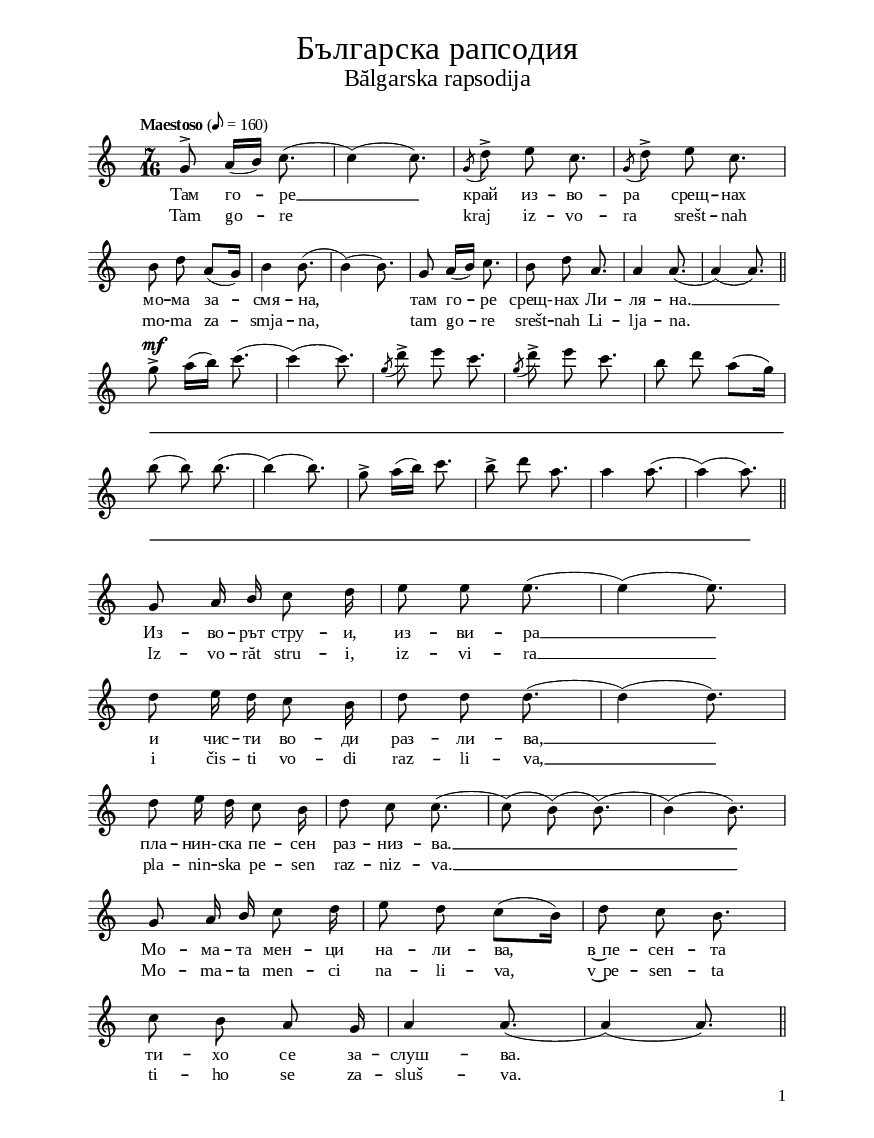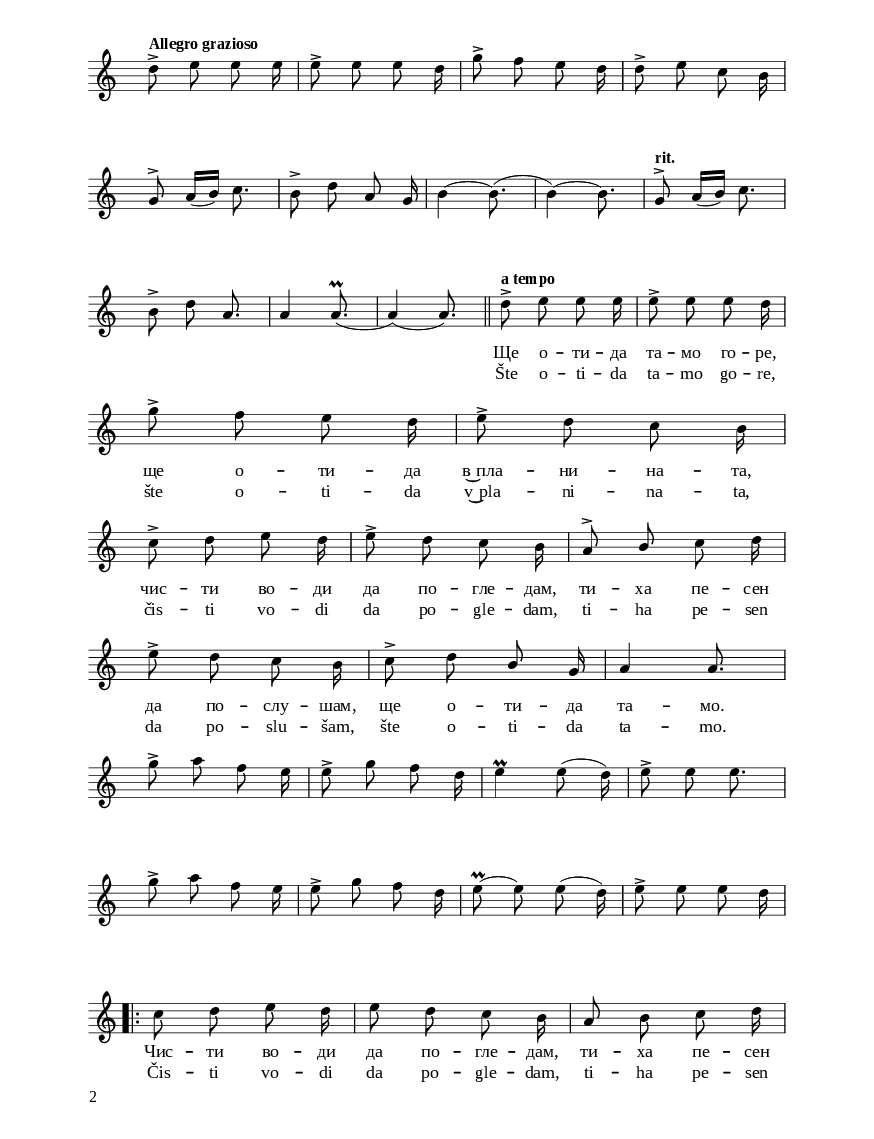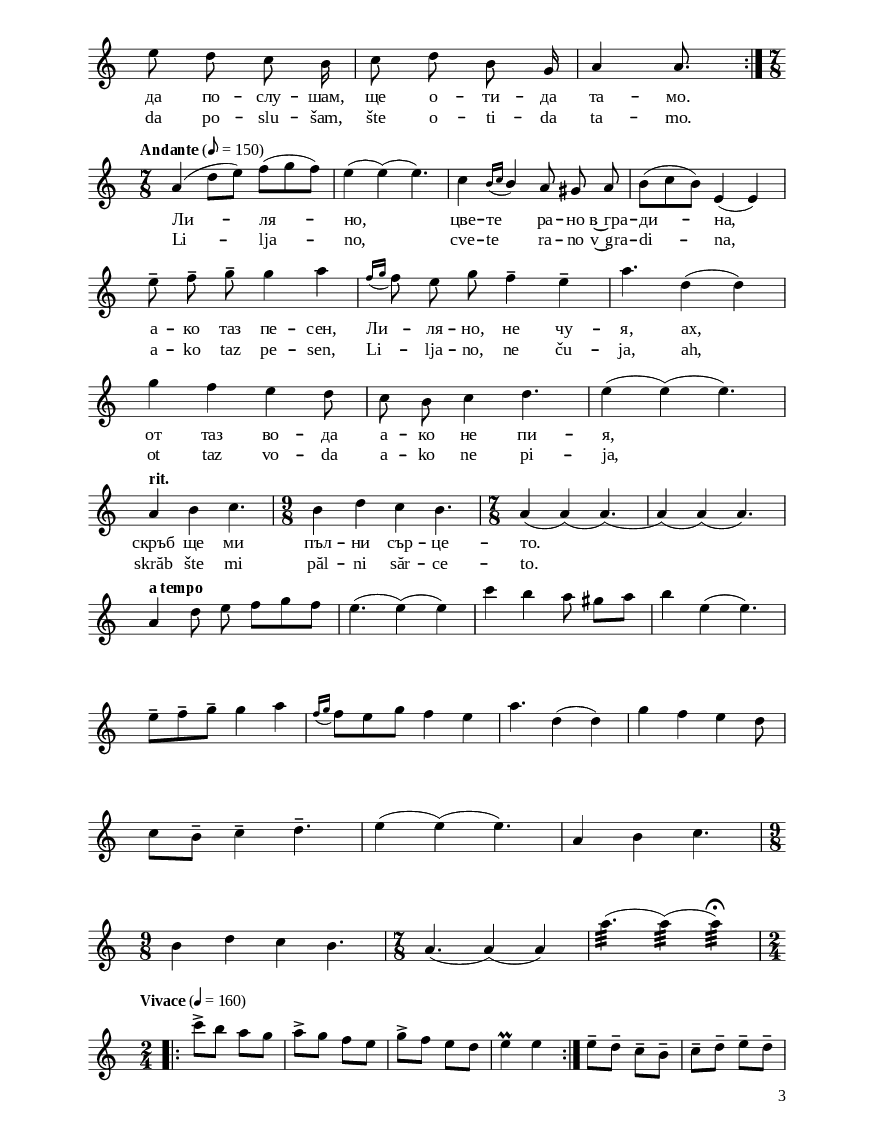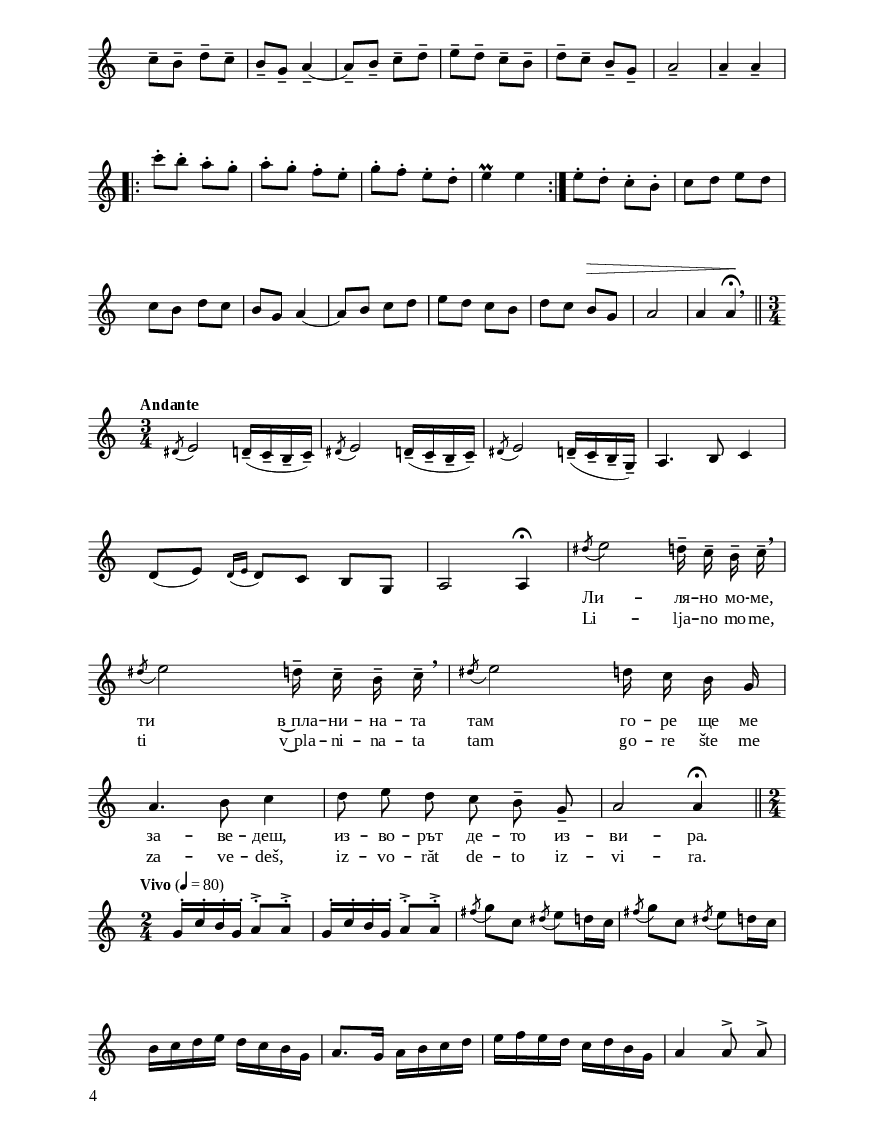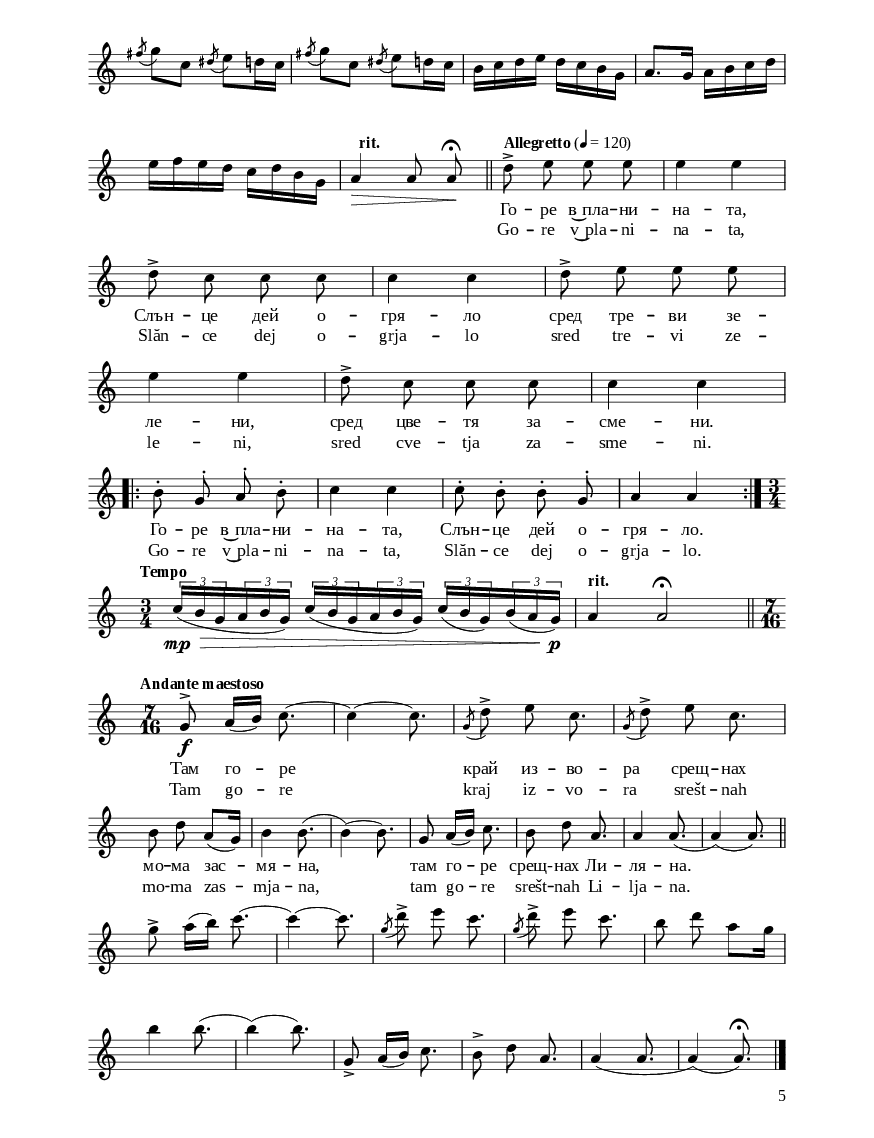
\version "2.24.1"

\include "include/globals.ily"

\bookpart {
  \label #'ref146
  \tocItem \markup "Българска рапсодия – Bălgarska rapsodija"
  \include "include/bookpart-paper.ily"
  \score {
    \include "include/score-layout.ily"

    \new Voice \relative c' {
      \clef treble
      \key c \major
      \time 7/16
      \tempoFunc "Maestoso" 8 "160"
      \autoBeamOff
      g'8^\accent a16([b]) c8.( | \noBreak
      c4)(c8.) | \noBreak
      \acciaccatura {g8} d'^\accent e c8. | \noBreak
      \acciaccatura {g8} d'^\accent e c8. | \break
      b8 d a([g16]) | \noBreak

      b4 b8. (| b4) (b8.) | \noBreak
      g8 a16([b]) c8. | \noBreak
      b8 d a8. | \noBreak
      a4 a8.( |  a4) (a8.) | \bar "||" \break

      g'8\accent^\mf  a16[(b)] c8.( | \noBreak
      c4)(c8.) | \noBreak
      \acciaccatura {g8} d'8\accent e c8. | \noBreak
      \acciaccatura {g8} d'8\accent e c8. | \noBreak
      b8 d a([g16]) | \break
      b8 (b8) b8. (| \noBreak
      b4 )(b8.) | \noBreak
      g8 \accent a16 ([b]) c8. | \noBreak
      b8\accent d a8. | \noBreak
      a4 a8. (| \noBreak
      a4) (a8. )| \bar "||" \break

      g,8 a16 \stemUp b \stemNeutral c8 d16 | \noBreak
      e8 e e8. (| \noBreak
      e4) (e8.) | \break
      d8 e16 d16 c8 b16 | \noBreak
      d8 d d8. ( | \noBreak

      d4) (d8.) | \break

      d8 e16 d16 c8 b16 | \noBreak
      d8 c8 c8.( | \noBreak
      c8) ( b8 ) ( b8. ) (| \noBreak

      b4) (b8.)  | \break
      g8 a16 \stemUp b \stemNeutral c8 d16 | \noBreak
      e8 d c8([b16]) | \noBreak

      d8 c b8. | \break
      c8 b a g16 | \noBreak
      a4 a8. (| \noBreak
      a4) (a8. )| \bar "||" \break
      \tempo "Allegro grazioso" d8^\accent e e e16 | \noBreak
      e8^\accent e e d16 | \noBreak

      g8^\accent f e d16 | \noBreak
      d8^\accent e c b16 | \break
      g8^\accent a16([b]) c8. | \noBreak
      b8^\accent d a g16 | \noBreak
      b4~ b8. (| \noBreak
      b4 ) ~ b8. | \noBreak
      \tempo "rit." g8^\accent a16([b]) c8. | \break

      b8^\accent d a8. | \noBreak
      a4 a8.\prall (| \noBreak
      a4 ) (a8.) | \bar "||"
      \tempo "a tempo" d8\accent e e e16 | \noBreak
      e8\accent e e d16 | \break
      g8\accent f e d16 | \noBreak

      e8\accent d c b16 | \break
      c8\accent d e d16 | \noBreak
      e8\accent d c b16 | \noBreak
      a8^\accent \stemUp b \stemNeutral c d16 | \break

      e8\accent d c b16 | \noBreak
      c8\accent d \stemUp b \stemNeutral g16 | \noBreak
      a4 a8. | \break
      g'8^\accent a f e16 | \noBreak
      e8^\accent g f d16 | \noBreak

      e4 \prall e8 (d16) | \noBreak
      e8^\accent e e8. | \break
      g8^\accent a f e16 | \noBreak
      e8^\accent g f d16 | \noBreak
      e8\prall~ e8 e8 (d16) | \noBreak
      e8^\accent e e d16 | \break

      \bar ".|:-|"

      \repeat volta 1 {
        c8 d e d16 | \noBreak
        e8 d c b16 | \noBreak
        a8 b c d16 | \break
        e8 d c b16 | \noBreak

        c8 d b g16 | \noBreak
        a4 a8. | \break \bar ":|."
      }
      \time 7/8  \tempoFunc "Andante" 8 "150" a4 (d8[e]) f8([ g f]) | e4 (e4) (e4.) | \noBreak

      c4 \acciaccatura{ b16[c] } \stemUp b4 \stemNeutral a8 gis a8 |  b8([c b])  e,4 (e) | \break

      e'8\tenuto f\tenuto g\tenuto  g4 a4 |  \noBreak

      \acciaccatura {f16[g]}  f8 e g  f4\tenuto e4\tenuto | \noBreak
      a4. d,4 (d) | \break
      g4 f e d8 | c b c4 d4. | e4 (e4) (e4.) | \break

      \tempo "rit." a,4 b c4. | \time 9/8 b4 d c b4. | \noBreak
      \time 7/8
      a4 (a4) (a4.) (| a4) (a4) (a4.) | \break
      \tempo "a tempo" a4  d8 e  f[ g f] | e4. (e4) (e4) |  \noBreak

      c'4 b4 a8 gis [ a] | b4 e,4 (e4.) | \break


      e8\tenuto[f\tenuto g\tenuto] g4 a4 | \noBreak
       \acciaccatura { f16[g] } f8[e g] f4 e | \noBreak

      a4. d,4 (d4) | \noBreak
       g4 f e d8 | \break
       
        c [b\tenuto] c4\tenuto d4.\tenuto| e4 (e4) (e4.) | \noBreak
      a,4 b c4. | \time 9/8 b4 d c b4. | \noBreak
      \time 7/8 a4. (( a4) (a4)) | a'4.:32 (a4:32) (a4:32)\fermata | \bar "|" \time 2/4 \break    \bar ".|:-|"
      \repeat volta 1 {
        \tempoFunc "Vivace" 4 "160"  c8\accent[b] a[g] | \noBreak
        a\accent[g] f[e] | \noBreak
        g\accent[f] e[d] | \noBreak
        e4\prall e | \noBreak \bar ":|."
      }
      e8\tenuto[d]\tenuto c\tenuto[b]\tenuto | \noBreak
      c\tenuto[d]\tenuto e\tenuto[d]\tenuto | \break

      c\tenuto[b]\tenuto d\tenuto[c]\tenuto | \noBreak
      b\tenuto[g]\tenuto a4\tenuto~ | \noBreak
      a8\tenuto[b]\tenuto c\tenuto[d]\tenuto | \noBreak
      e\tenuto[d]\tenuto c\tenuto[b]\tenuto | \noBreak
      d\tenuto[c]\tenuto b\tenuto[g]\tenuto | \noBreak
      a2\tenuto | \noBreak
      a4\tenuto a\tenuto |  \bar "|" \break \bar ".|:-|"

      \repeat volta 1 {
        c'8\staccato[b]\staccato a\staccato[g]\staccato | \noBreak
        a\staccato[g]\staccato f\staccato[e]\staccato | \noBreak
        g\staccato[f]\staccato e\staccato[d]\staccato | \noBreak
        e4\prall e | \noBreak  \bar ":|."
      }
      e8\staccato[d]\staccato c\staccato[b]\staccato | \noBreak
      c[d] e[d] | \break

      c[b] d[c] | \noBreak
      b[g] a4~ | \noBreak
      a8[b] c[d] | \noBreak
      e[d] c[b] | \noBreak
      d[c]  b^\>[g]  | \noBreak
      a2 | \noBreak
      a4 a \! \fermata \breathe | \bar "||" \time 3/4 \break

      \tempo "Andante" \acciaccatura { dis,8 } e2 d16\tenuto([c\tenuto b\tenuto c\tenuto]) | \noBreak
      \acciaccatura { dis8 } e2 d16\tenuto([c\tenuto b\tenuto c\tenuto]) | \noBreak
      \acciaccatura { dis8 } e2 d16\tenuto([c\tenuto b\tenuto g\tenuto]) | \noBreak
      a4. b8 c4 \break

      d8([e]) \acciaccatura { d16[e] } d8[c] b[g] | \noBreak
      a2 a4 \fermata \noBreak
      \acciaccatura { dis'8 } e2 d16\tenuto c\tenuto b\tenuto c\tenuto \breathe | \break
      \acciaccatura { dis8 } e2 d16\tenuto c\tenuto b\tenuto c\tenuto  \breathe | \noBreak

      \acciaccatura { dis8 } e2 d16 c b g | \break
      a4. b8 c4 | \noBreak
      d8 e d c b\tenuto g\tenuto | \noBreak
      a2 a4 \fermata | \noBreak \bar "||" \time 2/4 \break

     \tempoFunc "Vivo" 4 "80" g16^\staccato[c^\staccato b^\staccato g^\staccato] a8^\staccato ^\accent[a^\staccato ^\accent] | \noBreak
      g16^\staccato[c^\staccato b^\staccato g^\staccato] a8^\staccato^\accent[a^\staccato^\accent] | \noBreak
      \acciaccatura { fis'8 } g[c,] \acciaccatura { dis } e[d16 c] | \noBreak
      \acciaccatura { fis8 } g[c,] \acciaccatura { dis } e[d16 c] | \break

      b16[c d e] d[c b g] | \noBreak
      a8.[g16] a[b c d] | \noBreak
      e[f e d] c[d b g] | \noBreak
      a4 a8^\accent a^\accent \break

      \acciaccatura { fis'8 } g[c,] \acciaccatura { dis } e[d16 c] | \noBreak
      \acciaccatura { fis8 } g[c,] \acciaccatura { dis } e[d16 c] | \noBreak
      b[c d e] d[c b g] | \noBreak
      a8.[g16] a[b c d] | \break

      e[f e d] c[d b g] | \noBreak
      \tempo "  rit." a4\>  a8 a \!  \fermata | \bar "||" \noBreak
      \tempoFunc "Allegretto" 4 "120" d^\accent e e e | \noBreak
      e4 e | \break
      d8^\accent c c c | \noBreak

      c4 c | \noBreak
      d8^\accent e e e | \break
      e4 e | \noBreak
      d8^\accent c c c | \noBreak
      c4 c | \break \bar ".|:-|"

      \repeat volta 1 {
        b8^\staccato g^\staccato a^\staccato b^\staccato | \noBreak
        c4 c | \noBreak
        c8^\staccato b^\staccato b^\staccato g^\staccato | \noBreak
        a4 a |
      } \time 3/4 \break \bar ":|."
      
      \override TupletBracket.positions = #'(3 . 3)
      \tempo "Tempo"
      \tuplet 3/2 8 { c16\>\mp([b g a b g]) c16([b g a b g]) c16([b g) b(a g\!\p])  } | \noBreak
      \tempo"rit." a4 a2 \fermata | \bar "||" \time 7/16 \break

      \tempo "Andante maestoso" g8\f^\accent a16([b]) c8.~ | \noBreak
      c4~ c8. | \noBreak
      \acciaccatura { g8 } d'^\accent e c8. | \noBreak
      \acciaccatura { g8 } d'^\accent e c8. | \break
      b8 d a([g16]) | \noBreak
      b4 b8.( |   b4) (b8.) |\noBreak

      g8 a16([b]) c8. | \noBreak
      b8 d a8. | \noBreak
      a4 a8. (|  a4) (a8.) \bar "||" \break
      g'8\accent a16([b]) c8.~ | \noBreak
      c4~ c8. | \noBreak
      \acciaccatura { g8 } d'8\accent e c8. | \noBreak

      \acciaccatura { g8 } d'8\accent e c8. | \noBreak
      b8 d a[g16]| \break
      b4 b8. (| b4) (b8.) | \noBreak
      g,8\accent a16([b]) c8. | \noBreak
      b8\accent d a8. | \noBreak
      a4 (a8. | \noBreak
      a4) (a8.) \fermata | \bar "|."
    }

    \addlyrics {
      Там го -- ре __ край из -- во -- ра срещ -- нах мо -- ма за --
      смя -- на, там го -- ре "срещ-" -- нах Ли -- ля -- на. __
      \repeat unfold 22 { \skip 1 }
      Из -- во -- рът стру -- и, из -- ви -- ра __ и чис -- ти во -- ди раз -- ли -- ва, __
      пла -- "нин-" -- ска пе -- сен раз -- низ -- ва. __ Mо -- ма -- та мен -- ци на -- ли -- ва,
      в~пе -- сен -- та ти -- хо се за -- слуш -- ва.
      \repeat unfold 32 { \skip 1  }
      Ще о -- ти -- да та -- мо го -- ре, ще о -- ти -- да
      в~пла -- ни -- на -- та, чис -- ти во -- ди да по -- гле -- дам, ти -- ха пе -- сен
      да по -- слу -- шам, ще о -- ти -- да та -- мо.
      \repeat unfold 27 { \skip 2 }
      Чис -- ти во -- ди да по -- гле -- дам, ти -- ха пе -- сен да по -- слу -- шам,
      ще о -- ти -- да та -- мо. Ли -- ля -- но,
      цве -- те ра -- но в~гра -- ди -- на, а -- ко таз пе -- сен,
      Ли -- ля -- но, не чу -- я, ах, от таз во -- да а -- ко не пи -- я,
      скръб ще ми пъл -- ни сър -- це -- то.
      \repeat unfold 98 { \skip 1 }
      Ли -- ля -- но мо -- ме, ти в~пла -- ни -- на -- та
      там го -- ре ще ме за -- ве -- деш, из -- во -- рът де -- то из -- ви -- ра.
      \repeat unfold 30 { \skip 1 }
      Го -- ре в~пла -- ни -- на -- та, Слън -- це дей о --
      гря -- ло сред тре -- ви зе -- ле -- ни, сред цве -- тя за -- сме -- ни.
      Го -- ре в~пла -- ни -- на -- та, Слън -- це дей о -- гря -- ло.
      \repeat unfold 5 { \skip 1 }
      Там го -- ре край из -- во -- ра срещ -- нах мо -- ма зас -- мя -- на,
      там го -- ре "срещ-" -- нах Ли -- ля -- на.
    }

    \addlyrics {
      Tam go -- re kraj iz -- vo -- ra srešt -- nah mo -- ma za --
      smja -- na, tam go -- re srešt -- nah Li -- lja -- na.
      \repeat unfold 22 { \skip 1 }
      Iz -- vo -- răt stru -- i, iz -- vi -- ra __ i čis -- ti vo -- di raz -- li -- va, __
      pla -- nin -- ska pe -- sen raz -- niz -- va. __ Mo -- ma -- ta men -- ci na -- li -- va,
      v~pe -- sen -- ta ti -- ho se za -- sluš -- va.__
      \repeat unfold 32 { \skip 1 }
      Šte o -- ti -- da ta -- mo go -- re, šte o -- ti -- da
      v~pla -- ni -- na -- ta, čis -- ti vo -- di da po -- gle -- dam, ti -- ha pe -- sen
      da po -- slu -- šam, šte o -- ti -- da ta -- mo.
      \repeat unfold 27 { \skip 1 }
      Čis -- ti vo -- di da po -- gle -- dam, ti -- ha pe -- sen da po -- slu -- šam,
      šte o -- ti -- da ta -- mo. Li -- lja -- no,
      cve -- te ra -- no v~gra -- di -- na, a -- ko taz pe -- sen,
      Li -- lja -- no, ne ču -- ja, ah, ot taz vo -- da a -- ko ne pi -- ja,
      skrăb šte mi păl -- ni săr -- ce -- to.
      \repeat unfold 98 { \skip 1 }
      Li -- lja -- no mo -- me, ti v~pla -- ni -- na -- ta
      tam go -- re šte me za -- ve -- deš, iz -- vo -- răt de -- to iz -- vi -- ra.
      \repeat unfold 30 { \skip 1 }
      Go -- re v~pla -- ni -- na -- ta, Slăn -- ce dej o --
      grja -- lo sred tre -- vi ze -- le -- ni, sred cve -- tja za -- sme -- ni.
      Go -- re v~pla -- ni -- na -- ta, Slăn -- ce dej o -- grja -- lo.
      \repeat unfold 5 { \skip 1 }
      Tam go -- re kraj iz -- vo -- ra srešt -- nah mo -- ma zas -- mja -- na,
      tam go -- re srešt -- nah Li -- lja -- na.
    }

    \header {
      title = \titleFunc "Българска рапсодия" "Bălgarska rapsodija"
    }

    \midi{}

  } % score

  \pageBreak
  % include foreign translation(s) of the song
  \version "2.22.1"

\markup \fill-line { \fontsize #deTitleFontSize "Bulgarische Rapsodie" }
\markup \null
\markup \null
\markup \fontsize #deCoupletFontSize {
  \hspace #3
  \override #`(baseline-skip . ,deCoupletBaselineSkip)

  \column {
    \line { " " }

    \line { " "Dort oben bei den Quellen habe ich ein lächelndes Mädchen getroffen,}

    \line { " "dort oben habe ich Liljana getroffen.}

    \line { " "Die Quelle strömt und entspringt,}

    \line { " "und gießt das reine Wasser}

    \line { " "und singt ein Berglied.}

    \line { " "Das Mädchen gießt die Kupferkessel ein}

    \line { " "und lauscht dem Lied.}

    \line { " "Ich gehe dort oben hin,}

    \line { " "ich gehe in die Bergen,}

    \line { " "damit ich das reine Wasser anschaue }

    \line { " "und dem leisen Lied lausche,}

    \line { " "ich gehe dorthin.}

    \line { " "Damit ich das reine Wasser anschaue,}

    \line { " "damit ich dem leisen Lied lausche,}

    \line { " "gehe ich dorthin.}

    \line { " "Liliano, Frühblume im Garten,}

    \line { " "wenn ich dieses Lied, Liliano, nicht höre,}

    \line { " "ah, wenn ich von diesem Wasser nicht trinke}

    \line { " "wird Trauer mein Herz erfüllen.}

    \line { " "Liliano, Mädchen,}

    \line { " "du wirst mich dort oben ins Gebirge bringen,}

    \line { " "dort, wo die Quelle entspringt.}

    \line { " "Oben im Gebirge,}

    \line { " "wo die Sonne scheint,}

    \line { " "zwischen den grünen Gräsern,}

    \line { " "zwischen den lächelnden Blumen.}

    \line { " "Oben im Gebirge,}

    \line { " "wo die Sonne schien.}
    

    \line { " "Dort oben bei den Quellen }

    \line { " "traf ich ein lächelndes Mädchen,}

    \line { " "dort oben traf ich Liljana.}

  }
}


} % bookpart
